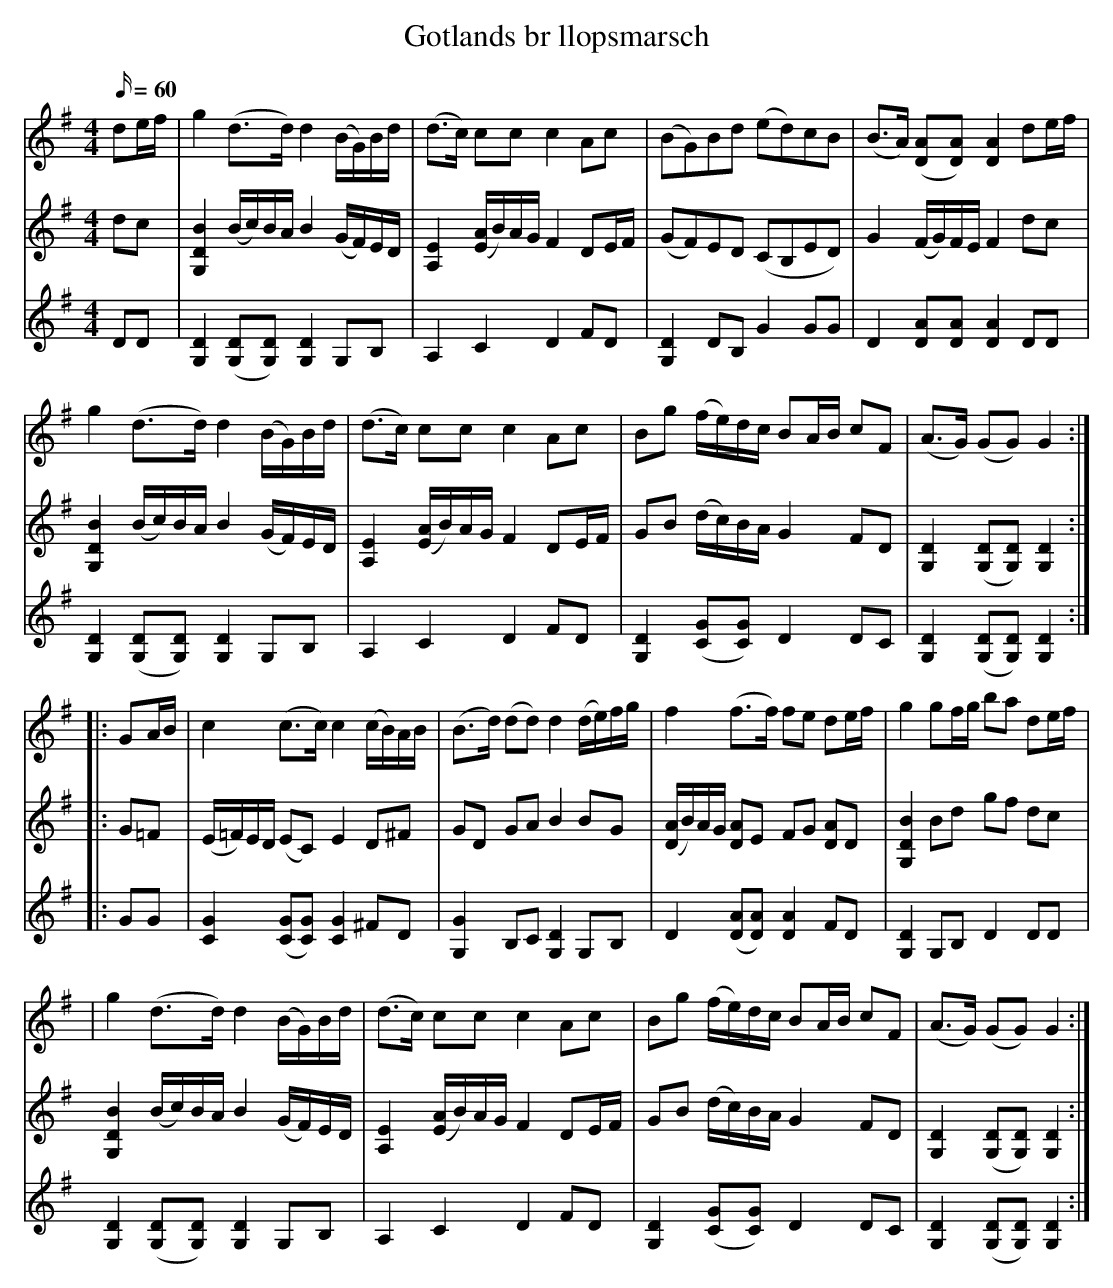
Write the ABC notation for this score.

X:1
T: Gotlands br llopsmarsch
M: 4/4
L: 1/16
Q: 60
K: G
V: 1
d2ef | g4 (d3d) d4 (BG)Bd | (d3c) c2c2 c4 A2c2 | (B2G2)B2d2 (e2d2)c2B2 | (B3A) ([DA]2[DA]2) [DA]4 d2ef |
g4 (d3d) d4 (BG)Bd | (d3c) c2c2 c4 A2c2 | B2g2 (fe)dc B2AB c2F2 | (A3G) (G2G2) G4 :|
|: G2AB | c4 (c3c) c4 (cB)AB | (B3d) (d2d2) d4 (de)fg | f4 (f3f) f2e2 d2ef | g4 g2fg b2a2 d2ef |
| g4 (d3d) d4 (BG)Bd | (d3c) c2c2 c4 A2c2 | B2g2 (fe)dc B2AB c2F2 | (A3G) (G2G2) G4 :|
V: 2
d2c2 | [G,DB]4(Bc)BA B4(GF)ED | [A,E]4([EA]B)AG F4D2EF | (G2F2)E2D2 (C2B,2E2D2) | G4(FG)FE F4d2c2 |
[G,DB]4(Bc)BA B4(GF)ED | [A,E]4([EA]B)AG F4D2EF | G2B2 (dc)BA G4F2D2 | [G,D]4([G,D]2[G,D]2)[G,D]4 :|
|: G2=F2 | (E=F)ED (E2C2) E4D2^F2 | G2D2 G2A2 B4B2G2 | ([DA]B)AG [DA]2E2 F2G2 [DA]2D2 | [G,DB]4B2d2 g2f2 d2c2 |
[G,DB]4(Bc)BA B4(GF)ED | [A,E]4([EA]B)AG F4D2EF | G2B2 (dc)BA G4F2D2 | [G,D]4([G,D]2[G,D]2)[G,D]4 :|
V: 3
D2D2 | [G,D]4([G,D]2[G,D]2)[G,D]4 G,2B,2 | A,4C4 D4F2D2 | [G,D]4D2B,2 G4G2G2 | D4[DA]2[DA]2 [DA]4D2D2 |
[G,D]4([G,D]2[G,D]2)[G,D]4 G,2B,2 | A,4C4 D4F2D2 | [G,D]4([CG]2[CG]2) D4D2C2 | [G,D]4([G,D]2[G,D]2)[G,D]4 :|
|: G2G2 | [CG]4([CG]2[CG]2) [CG]4^F2D2 | [G,G]4B,2C2 [G,D]4 G,2B,2 | D4([DA]2[DA]2) [DA]4F2D2 | [G,D]4G,2B,2 D4D2D2 |
[G,D]4([G,D]2[G,D]2)[G,D]4 G,2B,2 | A,4C4 D4F2D2 | [G,D]4([CG]2[CG]2) D4D2C2 | [G,D]4([G,D]2[G,D]2)[G,D]4 :|
